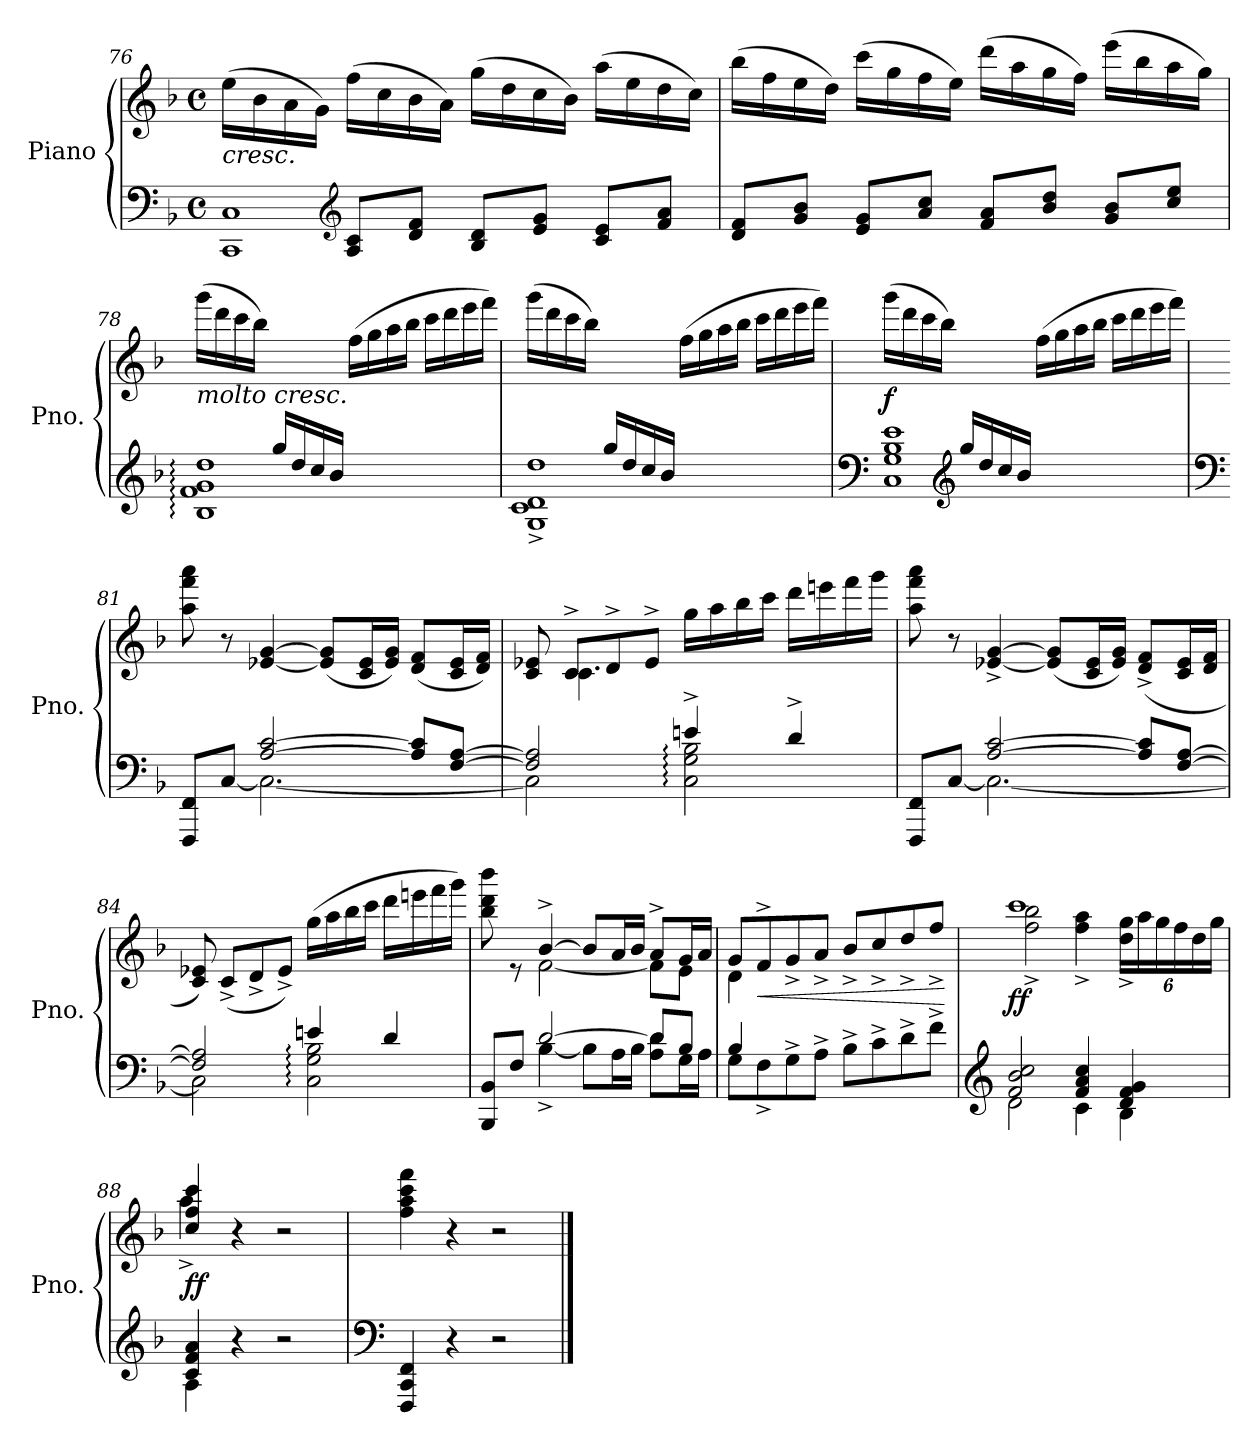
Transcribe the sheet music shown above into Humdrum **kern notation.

**kern	**kern	**dynam
*part1	*part1	*part1
*staff2	*staff1	*staff1/2
*I"Piano	*	*
*I'Pno.	*	*
!!LO:LB:g=z
*clefF4	*clefG2	*
*k[b-]	*k[b-]	*
*M4/4	*M4/4	*
*met(c)	*met(c)	*
=76	=76	=76
*^	*	*
!	!	!LO:TX:b:i:t=cresc.	!
4ryy	1CC 1C	(16ee\LL	.
.	.	16b-\	.
.	.	16a\	.
.	.	16g\JJ)	.
*clefG2	*	*	*
8A/ 8c/L	.	(16ff\LL	.
.	.	16cc\	.
8d/ 8f/J	.	16b-\	.
.	.	16a\JJ)	.
8B-/ 8d/L	.	(16gg\LL	.
.	.	16dd\	.
8e/ 8g/J	.	16cc\	.
.	.	16b-\JJ)	.
8c/ 8e/L	.	(16aa\LL	.
.	.	16ee\	.
8f/ 8a/J	.	16dd\	.
.	.	16cc\JJ)	.
*v	*v	*	*
=77	=77	=77
8d/ 8f/L	(16bb-\LL	.
.	16ff\	.
8g/ 8b-/J	16ee\	.
.	16dd\JJ)	.
8e/ 8g/L	(16ccc\LL	.
.	16gg\	.
8a/ 8cc/J	16ff\	.
.	16ee\JJ)	.
8f/ 8a/L	(16ddd\LL	.
.	16aa\	.
8b-/ 8dd/J	16gg\	.
.	16ff\JJ)	.
8g/ 8b-/L	(16eee\LL	.
.	16bb-\	.
8cc/ 8ee/J	16aa\	.
.	16gg\JJ)	.
=78	=78	=78
*^	*	*
!	!	!LO:TX:b:i:t=molto cresc.	!
4ryy	1B-: 1f: 1g: 1dd:	(16ggg\LL	.
.	.	16ddd\	.
.	.	16ccc\	.
.	.	16bb-\JJ)	.
16gg/LL	.	4ryy	.
16dd/	.	.	.
16cc/	.	.	.
16b-/JJ	.	.	.
2ryy	.	(16ff\LL	.
.	.	16gg\	.
.	.	16aa\	.
.	.	16bb-\JJ	.
.	.	16ccc\LL	.
.	.	16ddd\	.
.	.	16eee\	.
.	.	16fff\JJ)	.
!!LO:LB:g=z
=79	=79	=79	=79
4ryy	1G^ 1c^ 1d^ 1dd^	(16ggg\LL	.
.	.	16ddd\	.
.	.	16ccc\	.
.	.	16bb-\JJ)	.
16gg/LL	.	4ryy	.
16dd/	.	.	.
16cc/	.	.	.
16b-/JJ	.	.	.
2ryy	.	(16ff\LL	.
.	.	16gg\	.
.	.	16aa\	.
.	.	16bb-\JJ	.
.	.	16ccc\LL	.
.	.	16ddd\	.
.	.	16eee\	.
.	.	16fff\JJ)	.
*v	*v	*	*
=80	=80	=80
*clefF4	*	*
*^	*	*
*	*^	*	*
!	!	!	!	!LO:DY:b
4ryy	1C 1G 1B- 1e	4ryy	(16ggg\LL	f
.	.	.	16ddd\	.
.	.	.	16ccc\	.
.	.	.	16bb-\JJ)	.
*clefG2	*	*	*	*
16gg/LL	.	4ryy	4ryy	.
16dd/	.	.	.	.
16cc/	.	.	.	.
16b-/JJ	.	.	.	.
2ryy	.	2ryy	(16ff\LL	.
.	.	.	16gg\	.
.	.	.	16aa\	.
.	.	.	16bb-\JJ	.
.	.	.	16ccc\LL	.
.	.	.	16ddd\	.
.	.	.	16eee\	.
.	.	.	16fff\JJ)	.
*v	*v	*v	*	*
=81	=81	=81
*clefF4	*	*
*^	*	*
!	!	!	!LO:DY:b
8FFF/ 8FF/L	4ryy	8aa\ 8fff\ 8aaa\	other-dynamics
[8C/J	.	8r	.
[2A/ [2c/	2.C\_	[4e-X/ [4g/	.
.	.	(8e-/] 8g/]L	.
.	.	16c/ 16e-/L	.
.	.	16e-/ 16g/JJ)	.
8A/] 8c/]L	.	(8d/ 8f/L	.
[8F/ [8A/J	.	16c/ 16e-/L	.
.	.	16d/ 16f/JJ)	.
!!LO:LB:g=z
=82	=82	=82	=82
*	*	*^	*
2F/] 2A/]	2C\]	8c/ 8e-X/	8ryy	.
.	.	(8c^/L	4.c\	.
.	.	8d^/	.	.
.	.	8e-^/J	.	.
4en^/	2C\: 2G\: 2B-\:	16gg\LL	2ryy	.
.	.	16aa\	.	.
.	.	16bb-\	.	.
.	.	16ccc\JJ	.	.
4d^/)	.	16ddd\LL	.	.
.	.	16eeen\	.	.
.	.	16fff\	.	.
.	.	16ggg\JJ	.	.
*	*	*v	*v	*
=83	=83	=83	=83
8FFF/ 8FF/L	4ryy	8aa\ 8fff\ 8aaa\	.
[8C/J	.	8r	.
[2A/ [2c/	2.C\_	[4e-X/^ [4g/^	.
.	.	(>8e-/] 8g/]L	.
.	.	16c/ 16e-/L	.
.	.	16e-/ 16g/JJ)	.
8A/] 8c/]L	.	(>8d/^ 8f/^L	.
[8F/ [8A/J	.	16c/ 16e-/L	.
.	.	16d/ 16f/JJ	.
=84	=84	=84	=84
2F/] 2A/]	2C\]	8c/ 8e-X/)	.
.	.	(8c^/L	.
.	.	8d^/	.
.	.	8e-^/J)	.
4en/	2C\: 2G\: 2B-\:	(16gg\LL	.
.	.	16aa\	.
.	.	16bb-\	.
.	.	16ccc\JJ	.
4d/	.	16ddd\LL	.
.	.	16eeen\	.
.	.	16fff\	.
.	.	16ggg\JJ)	.
!!LO:LB:g=z
=85	=85	=85	=85
*	*	*^	*
8BBB-/ 8BB-/L	4ryy	8bb-\ 8ddd\ 8bbb-\	4ryy	.
8F/J	.	8re	.	.
[2d/	[4B-^\	[4b-^/	[2f\	.
.	8B-\L]	8b-/L]	.	.
.	16A\L	16a/L	.	.
.	16B-\JJ	16b-/JJ	.	.
8d/L]	8A\ 8d\L	8a^/L	8f\L]	.
8B-/J	16G\L	16g/L	8e\J	.
.	16A\JJ	16a/JJ	.	.
=86	=86	=86	=86	=86
4B-/	8G\L	8g/L	4d\	.
!	!	!	!	!LO:HP:b
.	8F^\	8f^/	.	<
4ryy	8G^\	8g^/	4ryy	.
.	8A^\J	8a^/J	.	.
2ryy	8B-^\L	8b-^/L	2ryy	.
.	8c^\	8cc^/	.	.
.	8d^\	8dd^/	.	.
.	8f^\J	8ff^/J	.	.
*v	*v	*	*	*
*	*v	*v	*
.	.	[
=87	=87	=87
*clefG2	*	*
*^	*^	*
!	!	!	!	!LO:DY:b
2f/ 2b-/ 2cc/	2d\	1ccc	2ff\^ 2bb-\^	ff
4f/ 4a/ 4cc/	4c\	.	4ff\^ 4aa\^	.
*	*	*	*Xbrackettup	*
4d/ 4f/ 4g/	4B-\	.	24dd\^ 24gg\^LL	.
.	.	.	24aa\	.
.	.	.	24gg\	.
.	.	.	24ff\	.
.	.	.	24dd\	.
.	.	.	24gg\JJ	.
=88	=88	=88	=88	=88
!	!	!	!	!LO:DY:b
4c/ 4f/ 4a/	4A\	4cc/ 4ff/ 4ccc/	4aa^\	ff
4r	4ryy	4r	4ryy	.
2r	2ryy	2r	2ryy	.
*v	*v	*	*	*
*	*v	*v	*
=89	=89	=89
*clefF4	*	*
4FFF/ 4CC/ 4FF/	4ff\ 4aa\ 4ccc\ 4fff\	.
4r	4r	.
2r	2r	.
==	==	==
*-	*-	*-
